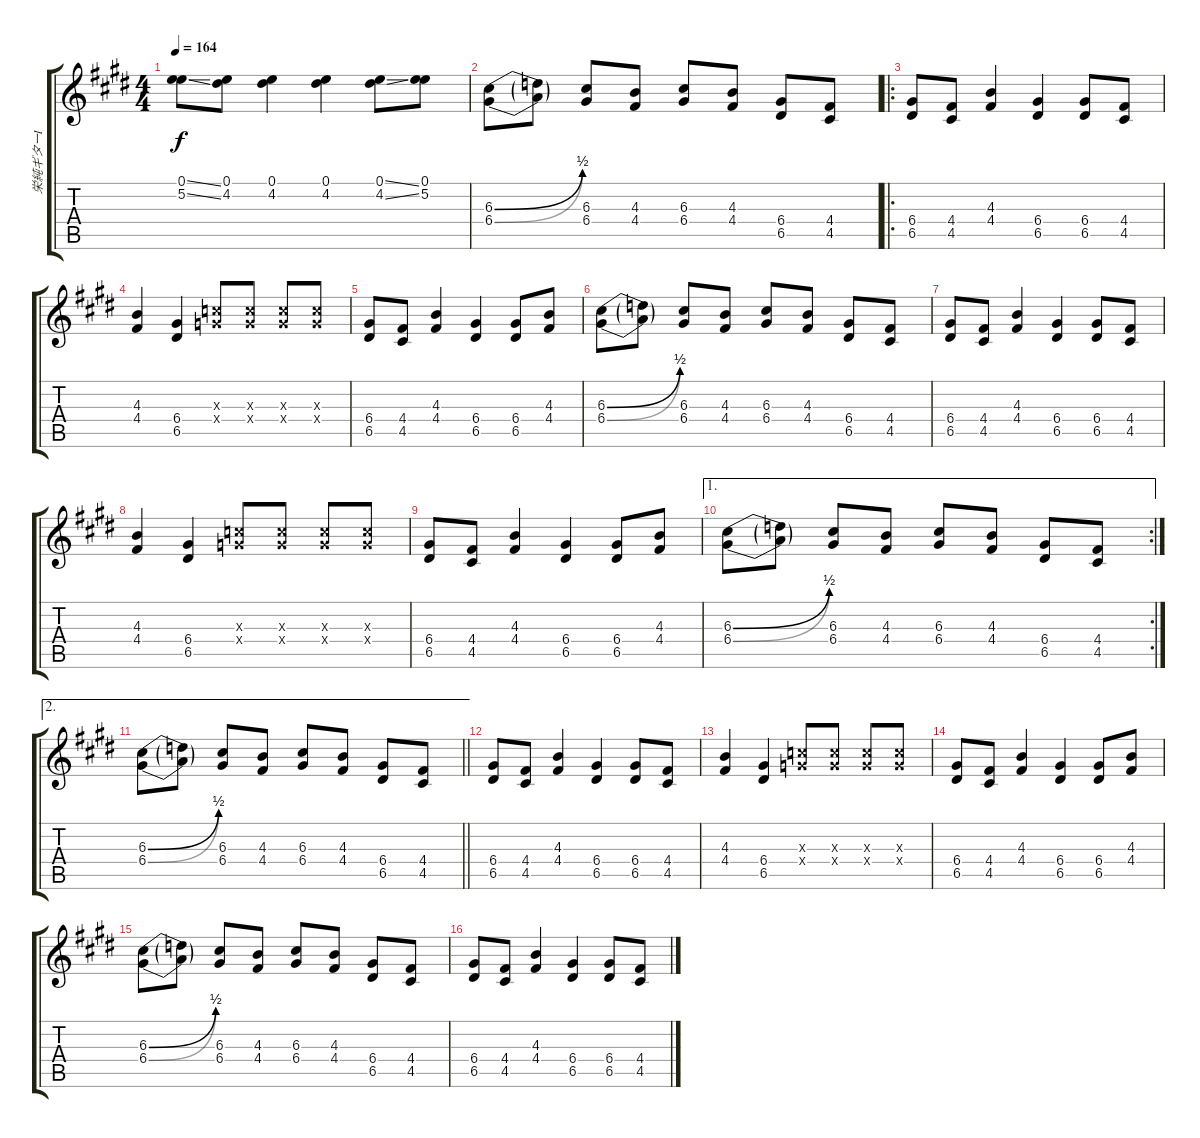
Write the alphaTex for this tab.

\track ("栄純ギターⅠ" "栄純ギターⅠ") {instrument distortionguitar}
\staff {score tabs}
\tuning (E4 B3 G3 D3 A2 E2) {hide}
\ts (4 4)
\tempo 164
\clef g2
\ks e
(0.1{ss} 5.2{ss}).8{dy f} (0.1 4.2).8 (0.1 4.2).4 (0.1 4.2).4 (0.1{ss} 4.2{ss}).8 (0.1 5.2).8 |
(6.3{be (bend 0 0 60 2)} 6.4{be (bend 0 0 60 2)}).8 (6.3{t} 6.4{t}).8 (6.3 6.4).8 (4.3 4.4).8 (6.3 6.4).8 (4.3 4.4).8 (6.4 6.5).8 (4.4 4.5).8 |
\ro
(6.4 6.5).8 (4.4 4.5).8 (4.3 4.4).4 (6.4 6.5).4 (6.4 6.5).8 (4.4 4.5).8 |
(4.3 4.4).4 (6.4 6.5).4 (5.3{x} 5.4{x}).8 (5.3{x} 5.4{x}).8 (5.3{x} 5.4{x}).8 (5.3{x} 5.4{x}).8 |
(6.4 6.5).8 (4.4 4.5).8 (4.3 4.4).4 (6.4 6.5).4 (6.4 6.5).8 (4.3 4.4).8 |
(6.3{be (bend 0 0 60 2)} 6.4{be (bend 0 0 60 2)}).8 (6.3{t} 6.4{t}).8 (6.3 6.4).8 (4.3 4.4).8 (6.3 6.4).8 (4.3 4.4).8 (6.4 6.5).8 (4.4 4.5).8 |
(6.4 6.5).8 (4.4 4.5).8 (4.3 4.4).4 (6.4 6.5).4 (6.4 6.5).8 (4.4 4.5).8 |
(4.3 4.4).4 (6.4 6.5).4 (5.3{x} 5.4{x}).8 (5.3{x} 5.4{x}).8 (5.3{x} 5.4{x}).8 (5.3{x} 5.4{x}).8 |
(6.4 6.5).8 (4.4 4.5).8 (4.3 4.4).4 (6.4 6.5).4 (6.4 6.5).8 (4.3 4.4).8 |
\ae 1
\rc 2
(6.3{be (bend 0 0 60 2)} 6.4{be (bend 0 0 60 2)}).8 (6.3{t} 6.4{t}).8 (6.3 6.4).8 (4.3 4.4).8 (6.3 6.4).8 (4.3 4.4).8 (6.4 6.5).8 (4.4 4.5).8 |
\ae 2
\barLineRight lightlight
(6.3{be (bend 0 0 60 2)} 6.4{be (bend 0 0 60 2)}).8 (6.3{t} 6.4{t}).8 (6.3 6.4).8 (4.3 4.4).8 (6.3 6.4).8 (4.3 4.4).8 (6.4 6.5).8 (4.4 4.5).8 |
(6.4 6.5).8 (4.4 4.5).8 (4.3 4.4).4 (6.4 6.5).4 (6.4 6.5).8 (4.4 4.5).8 |
(4.3 4.4).4 (6.4 6.5).4 (5.3{x} 5.4{x}).8 (5.3{x} 5.4{x}).8 (5.3{x} 5.4{x}).8 (5.3{x} 5.4{x}).8 |
(6.4 6.5).8 (4.4 4.5).8 (4.3 4.4).4 (6.4 6.5).4 (6.4 6.5).8 (4.3 4.4).8 |
(6.3{be (bend 0 0 60 2)} 6.4{be (bend 0 0 60 2)}).8 (6.3{t} 6.4{t}).8 (6.3 6.4).8 (4.3 4.4).8 (6.3 6.4).8 (4.3 4.4).8 (6.4 6.5).8 (4.4 4.5).8 |
(6.4 6.5).8 (4.4 4.5).8 (4.3 4.4).4 (6.4 6.5).4 (6.4 6.5).8 (4.4 4.5).8
